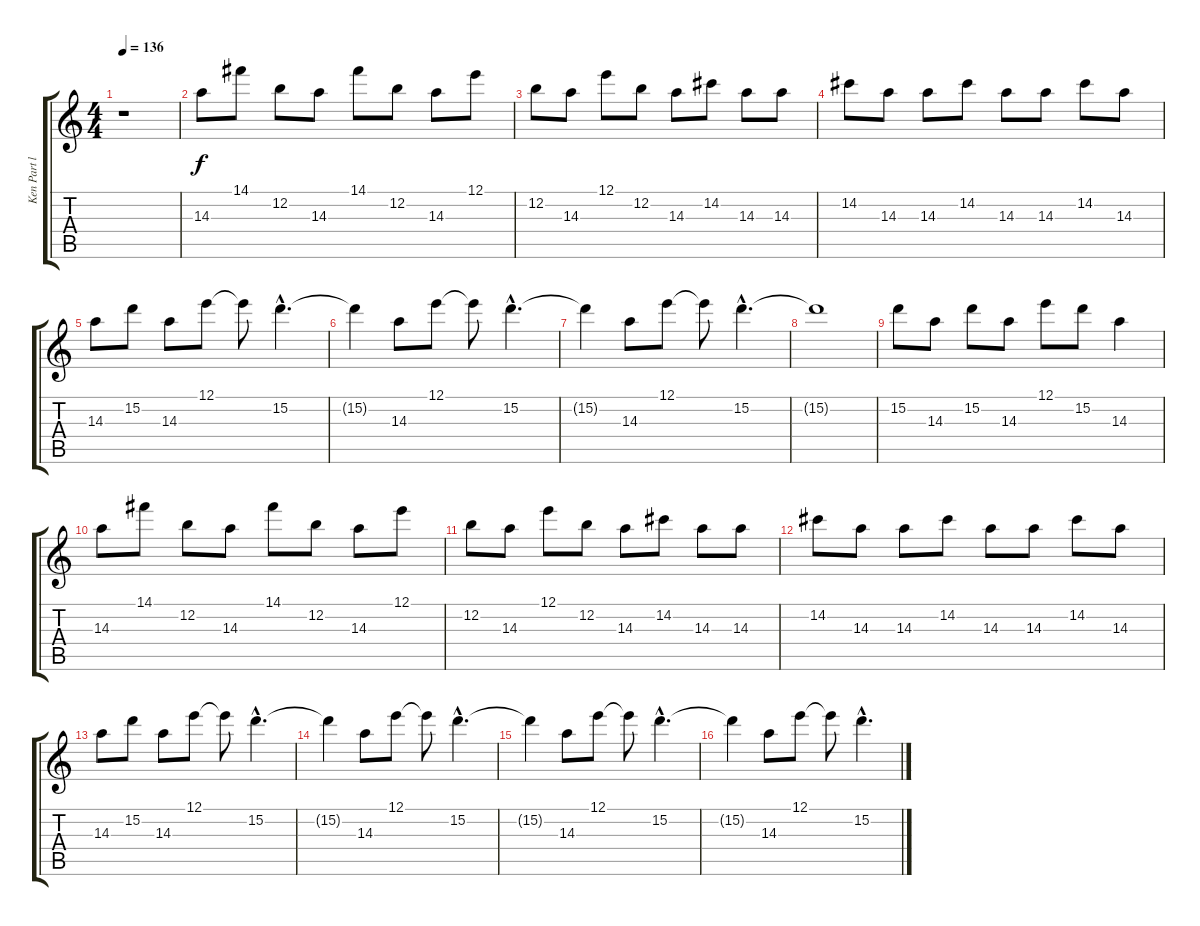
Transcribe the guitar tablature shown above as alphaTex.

\track ("Ken Part ll" "Ken Part l") {instrument electricguitarclean}
\staff {score tabs}
\tuning (E4 B3 G3 D3 A2 E2) {hide}
\ts (4 4)
\tempo 136
\clef g2
\ks c
r.1{dy f instrument electricguitarclean} |
14.3.8 14.1.8 12.2.8 14.3.8 14.1.8 12.2.8 14.3.8 12.1.8 |
12.2.8 14.3.8 12.1.8 12.2.8 14.3.8 14.2.8 14.3.8 14.3.8 |
14.2.8 14.3.8 14.3.8 14.2.8 14.3.8 14.3.8 14.2.8 14.3.8 |
14.3.8 15.2.8 14.3.8 12.1.8 12.1{t}.8 15.2{hac}.4{d} |
15.2{t}.4 14.3.8 12.1.8 12.1{t}.8 15.2{hac}.4{d} |
15.2{t}.4 14.3.8 12.1.8 12.1{t}.8 15.2{hac}.4{d} |
15.2{t}.1 |
15.2.8 14.3.8 15.2.8 14.3.8 12.1.8 15.2.8 14.3.4 |
14.3.8 14.1.8 12.2.8 14.3.8 14.1.8 12.2.8 14.3.8 12.1.8 |
12.2.8 14.3.8 12.1.8 12.2.8 14.3.8 14.2.8 14.3.8 14.3.8 |
14.2.8 14.3.8 14.3.8 14.2.8 14.3.8 14.3.8 14.2.8 14.3.8 |
14.3.8 15.2.8 14.3.8 12.1.8 12.1{t}.8 15.2{hac}.4{d} |
15.2{t}.4 14.3.8 12.1.8 12.1{t}.8 15.2{hac}.4{d} |
15.2{t}.4 14.3.8 12.1.8 12.1{t}.8 15.2{hac}.4{d} |
15.2{t}.4 14.3.8 12.1.8 12.1{t}.8 15.2{hac}.4{d}
